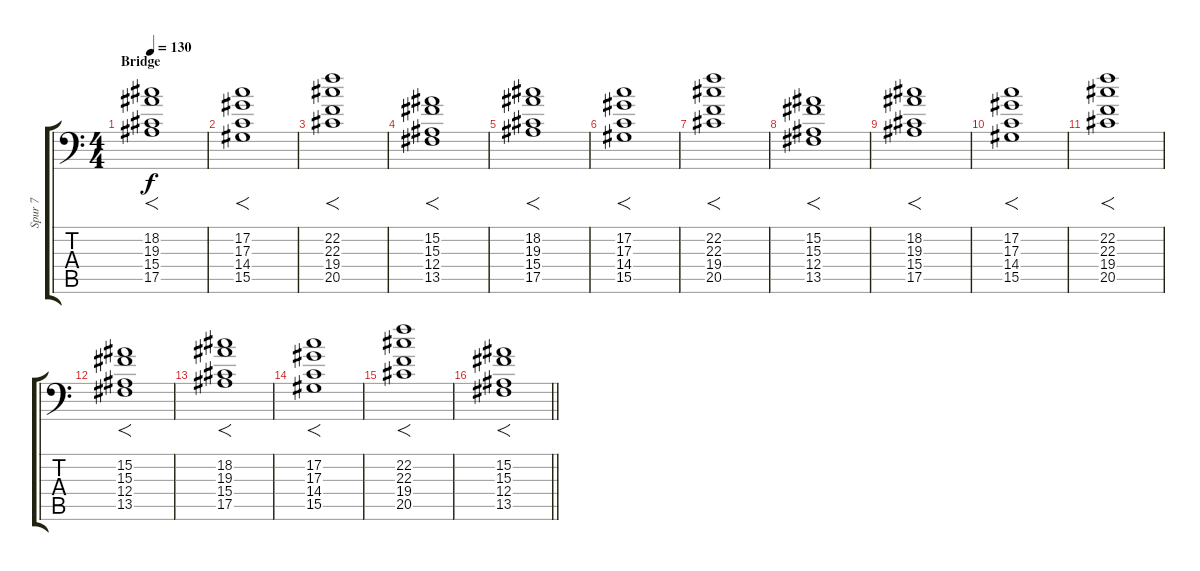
\track ("Spur 7" "Spur 7") {instrument vibraphone}
\staff {score tabs}
\tuning (C4 G3 Eb3 Bb2 F2 Bb1) {hide}
\ts (4 4)
\section ("" "Bridge")
\tempo 130
\clef f4
\ks c
(18.2 19.3 15.4 17.5).1{f dy f volume 14} |
(17.2 17.3 14.4 15.5).1{f} |
(22.2 22.3 19.4 20.5).1{f} |
(15.2 15.3 12.4 13.5).1{f} |
(18.2 19.3 15.4 17.5).1{f} |
(17.2 17.3 14.4 15.5).1{f} |
(22.2 22.3 19.4 20.5).1{f} |
(15.2 15.3 12.4 13.5).1{f} |
(18.2 19.3 15.4 17.5).1{f} |
(17.2 17.3 14.4 15.5).1{f} |
(22.2 22.3 19.4 20.5).1{f} |
(15.2 15.3 12.4 13.5).1{f} |
(18.2 19.3 15.4 17.5).1{f} |
(17.2 17.3 14.4 15.5).1{f} |
(22.2 22.3 19.4 20.5).1{f} |
\barLineRight lightlight
(15.2 15.3 12.4 13.5).1{f}
